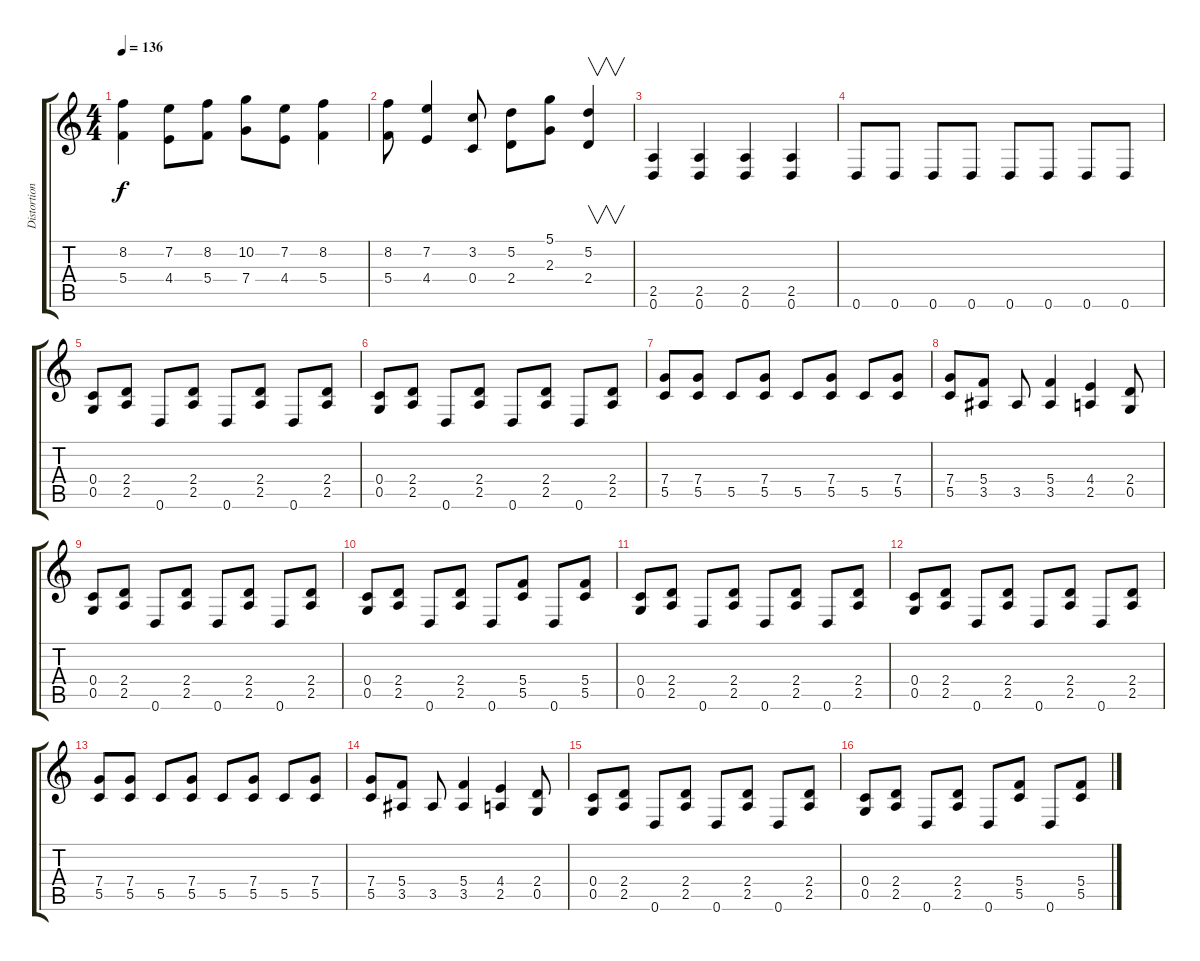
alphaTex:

\track ("Distortion Guitar 2" "Distortion") {instrument distortionguitar}
\staff {score tabs}
\tuning (D4 A3 F3 C3 G2 D2) {hide}
\ts (4 4)
\tempo 136
\clef g2
\ks c
(8.2{t} 5.4{t}).4{dy f} (7.2 4.4).8 (8.2 5.4).8 (10.2 7.4).8 (7.2 4.4).8 (8.2 5.4).4 |
(8.2 5.4).8 (7.2 4.4).4 (3.2 0.4).8 (5.2 2.4).8 (5.1 2.3).8 (5.2 2.4).4{v instrument guitarharmonics} |
(2.5 0.6).4{instrument distortionguitar} (2.5 0.6).4 (2.5 0.6).4 (2.5 0.6).4 |
0.6.8 0.6.8 0.6.8 0.6.8 0.6.8 0.6.8 0.6.8 0.6.8 |
(0.4 0.5).8 (2.4 2.5).8 0.6.8 (2.4 2.5).8 0.6.8 (2.4 2.5).8 0.6.8 (2.4 2.5).8 |
(0.4 0.5).8 (2.4 2.5).8 0.6.8 (2.4 2.5).8 0.6.8 (2.4 2.5).8 0.6.8 (2.4 2.5).8 |
(7.4 5.5).8 (7.4 5.5).8 5.5.8 (7.4 5.5).8 5.5.8 (7.4 5.5).8 5.5.8 (7.4 5.5).8 |
(7.4 5.5).8 (5.4 3.5).8 3.5.8 (5.4 3.5).4 (4.4 2.5).4 (2.4 0.5).8 |
(0.4 0.5).8 (2.4 2.5).8 0.6.8 (2.4 2.5).8 0.6.8 (2.4 2.5).8 0.6.8 (2.4 2.5).8 |
(0.4 0.5).8 (2.4 2.5).8 0.6.8 (2.4 2.5).8 0.6.8 (5.4 5.5).8 0.6.8 (5.4 5.5).8 |
(0.4 0.5).8 (2.4 2.5).8 0.6.8 (2.4 2.5).8 0.6.8 (2.4 2.5).8 0.6.8 (2.4 2.5).8 |
(0.4 0.5).8 (2.4 2.5).8 0.6.8 (2.4 2.5).8 0.6.8 (2.4 2.5).8 0.6.8 (2.4 2.5).8 |
(7.4 5.5).8 (7.4 5.5).8 5.5.8 (7.4 5.5).8 5.5.8 (7.4 5.5).8 5.5.8 (7.4 5.5).8 |
(7.4 5.5).8 (5.4 3.5).8 3.5.8 (5.4 3.5).4 (4.4 2.5).4 (2.4 0.5).8 |
(0.4 0.5).8 (2.4 2.5).8 0.6.8 (2.4 2.5).8 0.6.8 (2.4 2.5).8 0.6.8 (2.4 2.5).8 |
(0.4 0.5).8 (2.4 2.5).8 0.6.8 (2.4 2.5).8 0.6.8 (5.4 5.5).8 0.6.8 (5.4 5.5).8
